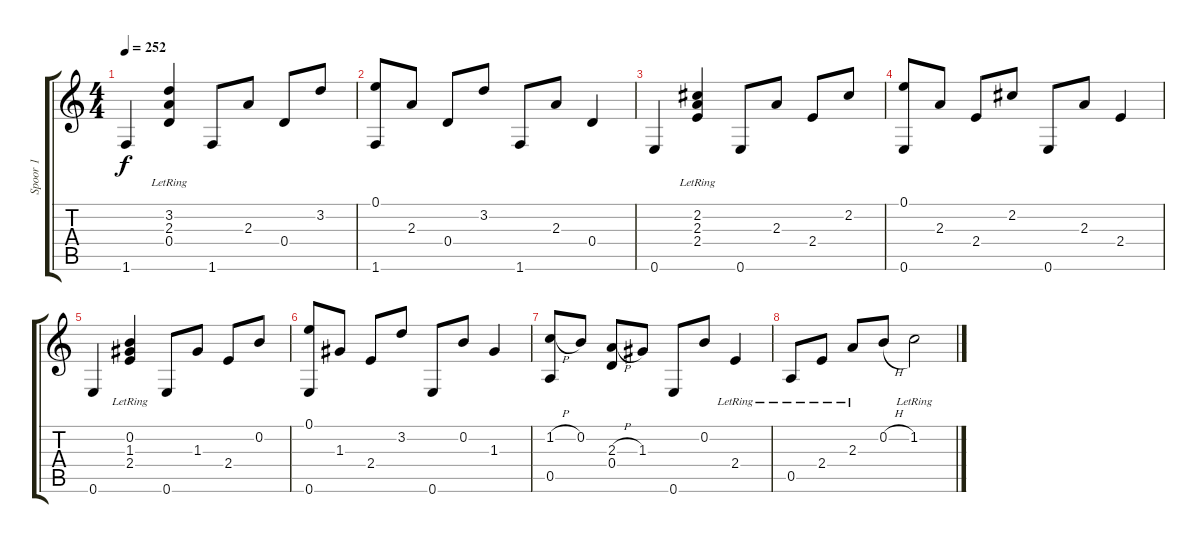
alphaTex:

\track ("Spoor 1" "Spoor 1") {instrument acousticguitarnylon}
\staff {score tabs}
\tuning (E4 B3 G3 D3 A2 E2) {hide}
\ts (4 4)
\tempo 252
\clef g2
\ks c
1.6.4{dy f} (3.2{lr} 2.3{lr} 0.4{lr}).4 1.6.8 2.3.8 0.4.8 3.2.8 |
(0.1 1.6).8 2.3.8 0.4.8 3.2.8 1.6.8 2.3.8 0.4.4 |
0.6.4 (2.2{lr} 2.3{lr} 2.4{lr}).4 0.6.8 2.3.8 2.4.8 2.2.8 |
(0.1 0.6).8 2.3.8 2.4.8 2.2.8 0.6.8 2.3.8 2.4.4 |
0.6.4 (0.2{lr} 1.3{lr} 2.4{lr}).4 0.6.8 1.3.8 2.4.8 0.2.8 |
(0.1 0.6).8 1.3.8 2.4.8 3.2.8 0.6.8 0.2.8 1.3.4 |
(1.2{h} 0.5).8 0.2.8 (2.3{h} 0.4).8 1.3.8 0.6.8 0.2.8 2.4{lr}.4 |
0.5{lr}.8 2.4{lr}.8 2.3{lr}.8 0.2{h}.8 1.2{lr}.2
